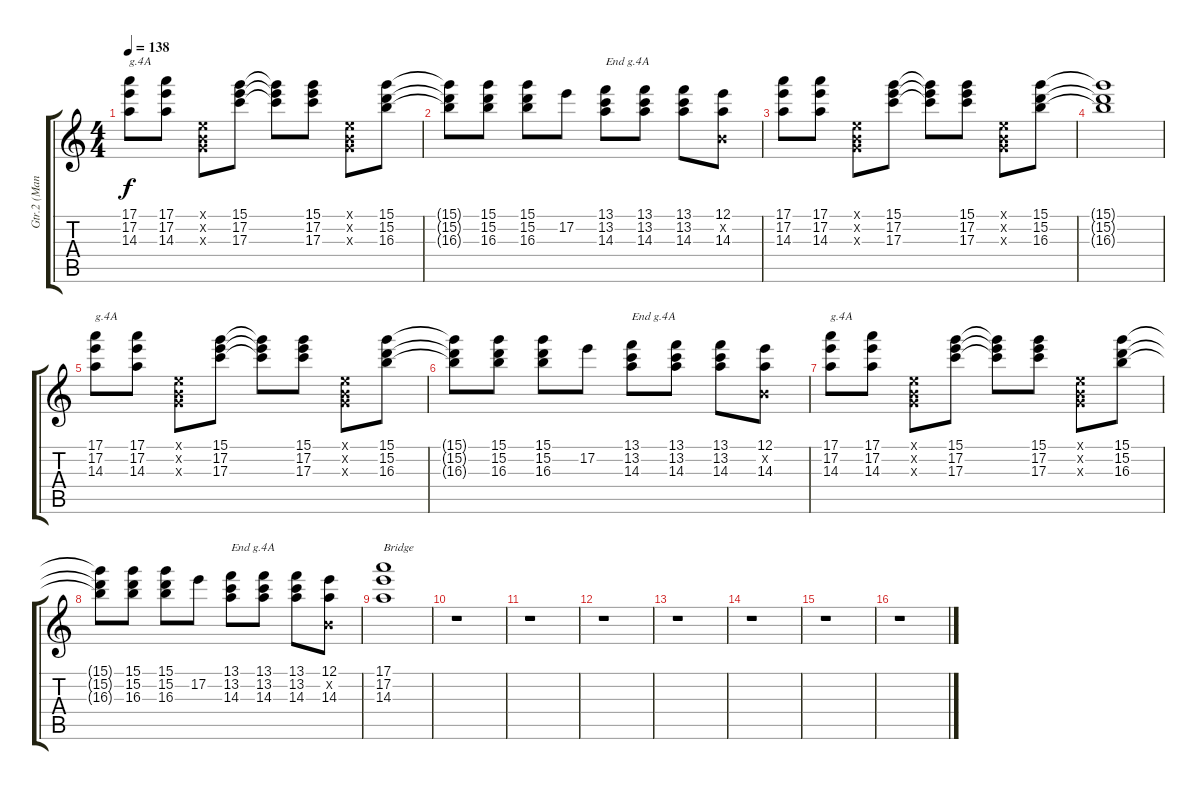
\track ("Gtr.2 (Mandolin arr. for gtr.)" "Gtr.2 (Man") {instrument acousticguitarnylon}
\staff {score tabs}
\tuning (E4 B3 G3 D3 A2 E2) {hide}
\ts (4 4)
\tempo 138
\clef g2
\ks aminor
(17.1 17.2 14.3).8{txt "g.4A" dy f} (17.1 17.2 14.3).8 (0.1{x} 0.2{x} 0.3{x}).8 (15.1 17.2 17.3).8 (15.1{t} 17.2{t} 17.3{t}).8 (15.1 17.2 17.3).8 (0.1{x} 0.2{x} 0.3{x}).8 (15.1 15.2 16.3).8 |
(15.1{t} 15.2{t} 16.3{t}).8 (15.1 15.2 16.3).8 (15.1 15.2 16.3).8 17.2.8 (13.1 13.2 14.3).8{txt "End g.4A"} (13.1 13.2 14.3).8 (13.1 13.2 14.3).8 (12.1 0.2{x} 14.3).8 |
(17.1 17.2 14.3).8 (17.1 17.2 14.3).8 (0.1{x} 0.2{x} 0.3{x}).8 (15.1 17.2 17.3).8 (15.1{t} 17.2{t} 17.3{t}).8 (15.1 17.2 17.3).8 (0.1{x} 0.2{x} 0.3{x}).8 (15.1 15.2 16.3).8 |
(15.1{t} 15.2{t} 16.3{t}).1 |
(17.1 17.2 14.3).8{txt "g.4A"} (17.1 17.2 14.3).8 (0.1{x} 0.2{x} 0.3{x}).8 (15.1 17.2 17.3).8 (15.1{t} 17.2{t} 17.3{t}).8 (15.1 17.2 17.3).8 (0.1{x} 0.2{x} 0.3{x}).8 (15.1 15.2 16.3).8 |
(15.1{t} 15.2{t} 16.3{t}).8 (15.1 15.2 16.3).8 (15.1 15.2 16.3).8 17.2.8 (13.1 13.2 14.3).8{txt "End g.4A"} (13.1 13.2 14.3).8 (13.1 13.2 14.3).8 (12.1 0.2{x} 14.3).8 |
(17.1 17.2 14.3).8{txt "g.4A"} (17.1 17.2 14.3).8 (0.1{x} 0.2{x} 0.3{x}).8 (15.1 17.2 17.3).8 (15.1{t} 17.2{t} 17.3{t}).8 (15.1 17.2 17.3).8 (0.1{x} 0.2{x} 0.3{x}).8 (15.1 15.2 16.3).8 |
(15.1{t} 15.2{t} 16.3{t}).8 (15.1 15.2 16.3).8 (15.1 15.2 16.3).8 17.2.8 (13.1 13.2 14.3).8{txt "End g.4A"} (13.1 13.2 14.3).8 (13.1 13.2 14.3).8 (12.1 0.2{x} 14.3).8 |
(17.1 17.2 14.3).1{txt "Bridge"} |
r.1 |
r.1 |
r.1 |
r.1 |
r.1 |
r.1 |
r.1
